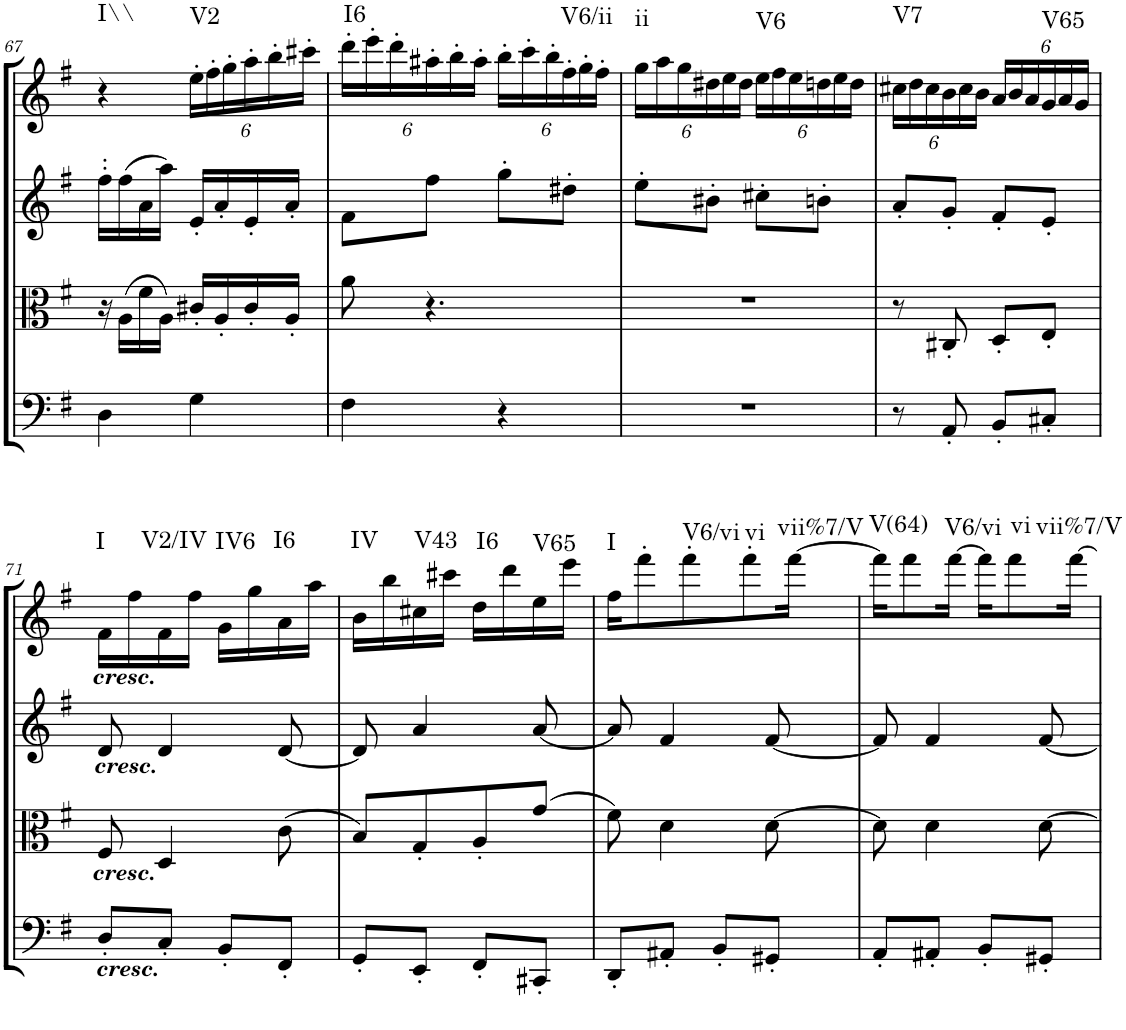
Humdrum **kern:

**kern	**kern	**kern	**kern	**harte
*part4	*part3	*part2	*part1	*part1
*staff4	*staff3	*staff2	*staff1	*
*I"Cello	*I"Viola	*I"2nd Violin	*I"1st Violin	*
*	*I'Vla	*I'Vln	*I'Vln	*
!!LO:PB:g=z
*clefF4	*clefC3	*clefG2	*clefG2	*
*k[f#]	*k[f#]	*k[f#]	*k[f#]	*
*G:	*G:	*G:	*G:	*
*M2/4	*M2/4	*M2/4	*M2/4	*
=67	=67	=67	=67	=67
!	!	!	!	!LO:H:kt=I\\
4D\	16r	16ff#''\LL	4r	N
.	(16A\LL	(16ff#\	.	.
.	16f#\	16a\	.	.
.	16A\JJ)	16aa\JJ)	.	.
*	*	*	*Xbrackettup	*
!	!	!	!	!LO:H:kt=V2
4G\	16c#X'/LL	16e'/LL	24ee'\LL	N
.	.	.	24ff#'\	.
.	16A'/	16a'/	.	.
.	.	.	24gg'\	.
.	16c#'/	16e'/	24aa'\	.
.	.	.	24bb'\	.
.	16A'/JJ	16a'/JJ	.	.
.	.	.	24ccc#X'\JJ	.
=68	=68	=68	=68	=68
!	!	!	!	!LO:H:kt=I6
4F#\	8a\	8f#\L	24ddd'\LL	N
.	.	.	24eee'\	.
.	.	.	24ddd'\	.
.	4.r	8ff#\J	24aa#X'\	.
.	.	.	24bb'\	.
.	.	.	24aa#'\JJ	.
4r	.	8gg'\L	24bb'\LL	.
.	.	.	24ccc'\	.
.	.	.	24bb'\	.
!	!	!	!	!LO:H:kt=V6/ii
.	.	8dd#X'\J	24ff#'\	N
.	.	.	24gg'\	.
.	.	.	24ff#'\JJ	.
=69	=69	=69	=69	=69
!	!	!	!	!LO:H:kt=ii
2r	2r	8ee'\L	24gg\LL	N
.	.	.	24aa\	.
.	.	.	24gg\	.
.	.	8b#X'\J	24dd#X\	.
.	.	.	24ee\	.
.	.	.	24dd#\JJ	.
!	!	!	!	!LO:H:kt=V6
.	.	8cc#X'\L	24ee\LL	N
.	.	.	24ff#\	.
.	.	.	24ee\	.
.	.	8bn'\J	24ddn\	.
.	.	.	24ee\	.
.	.	.	24dd\JJ	.
=70	=70	=70	=70	=70
!	!	!	!	!LO:H:kt=V7
8r	8r	8a'/L	24cc#X\LL	N
.	.	.	24dd\	.
.	.	.	24cc#\	.
8AA'/	8C#X'/	8g'/J	24b\	.
.	.	.	24cc#\	.
.	.	.	24b\JJ	.
8BB'/L	8D'/L	8f#'/L	24a/LL	.
.	.	.	24b/	.
.	.	.	24a/	.
!	!	!	!	!LO:H:kt=V65
8C#X'/J	8E'/J	8e'/J	24g/	N
.	.	.	24a/	.
.	.	.	24g/JJ	.
!!LO:LB:g=z
=71	=71	=71	=71	=71
!	!	!	!LO:TX:b:Bi:t=cresc.	!
!	!	!LO:TX:b:Bi:t=cresc.	!	!
!	!LO:TX:b:Bi:t=cresc.	!	!	!
!LO:TX:b:Bi:t=cresc.	!	!	!	!LO:H:kt=I
8D'/L	8F#/	8d/	16f#\LL	N
.	.	.	16ff#\	.
!	!	!	!	!LO:H:kt=V2/IV
8C'/J	4D/	4d/	16f#\	N
.	.	.	16ff#\JJ	.
!	!	!	!	!LO:H:kt=IV6
8BB'/L	.	.	16g\LL	N
.	.	.	16gg\	.
!	!	!	!	!LO:H:kt=I6
8FF#'/J	(8c\	[8d/	16a\	N
.	.	.	16aa\JJ	.
=72	=72	=72	=72	=72
!	!	!	!	!LO:H:kt=IV
8GG'/L	8B/L)	8d/]	16b\LL	N
.	.	.	16bb\	.
!	!	!	!	!LO:H:kt=V43
8EE'/J	8G'/	4a/	16cc#X\	N
.	.	.	16ccc#X\JJ	.
!	!	!	!	!LO:H:kt=I6
8FF#'/L	8A'/	.	16dd\LL	N
.	.	.	16ddd\	.
!	!	!	!	!LO:H:kt=V65
8CC#X'/J	(8g/J	[8a/	16ee\	N
.	.	.	16eee\JJ	.
=73	=73	=73	=73	=73
!	!	!	!	!LO:H:kt=I
8DD'/L	8f#\)	8a/]	16ff#\KL	N
.	.	.	8fff#'\	.
8AA#X'/J	4d\	4f#/	.	.
!	!	!	!	!LO:H:kt=V6/vi
.	.	.	8fff#'\	N
8BB'/L	.	.	.	.
!	!	!	!	!LO:H:kt=vi
.	.	.	8fff#'\	N
8GG#X'/J	[8d\	[8f#/	.	.
!	!	!	!	!LO:H:kt=vii%7/V
.	.	.	[16fff#\Jk	N
=74	=74	=74	=74	=74
!	!	!	!	!LO:H:kt=V(64)
8AA'/L	8d\]	8f#/]	16fff#\KL]	N
.	.	.	8fff#\	.
8AA#X'/J	4d\	4f#/	.	.
!	!	!	!	!LO:H:kt=V6/vi
.	.	.	[16fff#\Jk	N
8BB'/L	.	.	16fff#\KL]	.
!	!	!	!	!LO:H:kt=vi
.	.	.	8fff#\	N
8GG#X'/J	[8d\	[8f#/	.	.
!	!	!	!	!LO:H:kt=vii%7/V
.	.	.	[16fff#\Jk	N
=	=	=	=	=
*-	*-	*-	*-	*-
